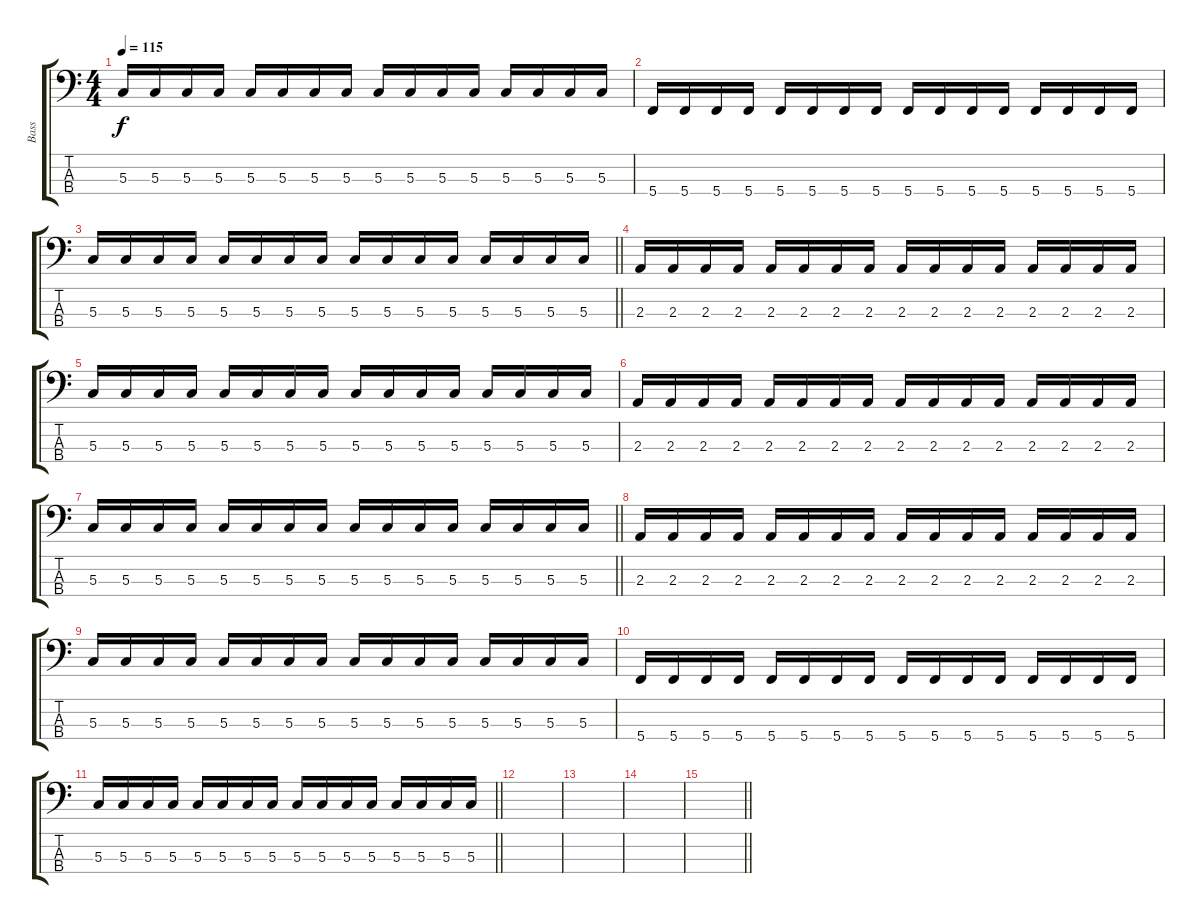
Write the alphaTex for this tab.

\track ("Bass" "Bass") {instrument electricbassfinger}
\staff {score tabs}
\tuning (F2 C2 G1 C1) {hide}
\ts (4 4)
\tempo 115
\clef f4
\ks c
5.3.16{dy f} 5.3.16 5.3.16 5.3.16 5.3.16 5.3.16 5.3.16 5.3.16 5.3.16 5.3.16 5.3.16 5.3.16 5.3.16 5.3.16 5.3.16 5.3.16 |
5.4.16 5.4.16 5.4.16 5.4.16 5.4.16 5.4.16 5.4.16 5.4.16 5.4.16 5.4.16 5.4.16 5.4.16 5.4.16 5.4.16 5.4.16 5.4.16 |
\barLineRight lightlight
5.3.16 5.3.16 5.3.16 5.3.16 5.3.16 5.3.16 5.3.16 5.3.16 5.3.16 5.3.16 5.3.16 5.3.16 5.3.16 5.3.16 5.3.16 5.3.16 |
2.3.16 2.3.16 2.3.16 2.3.16 2.3.16 2.3.16 2.3.16 2.3.16 2.3.16 2.3.16 2.3.16 2.3.16 2.3.16 2.3.16 2.3.16 2.3.16 |
5.3.16 5.3.16 5.3.16 5.3.16 5.3.16 5.3.16 5.3.16 5.3.16 5.3.16 5.3.16 5.3.16 5.3.16 5.3.16 5.3.16 5.3.16 5.3.16 |
2.3.16 2.3.16 2.3.16 2.3.16 2.3.16 2.3.16 2.3.16 2.3.16 2.3.16 2.3.16 2.3.16 2.3.16 2.3.16 2.3.16 2.3.16 2.3.16 |
\barLineRight lightlight
5.3.16 5.3.16 5.3.16 5.3.16 5.3.16 5.3.16 5.3.16 5.3.16 5.3.16 5.3.16 5.3.16 5.3.16 5.3.16 5.3.16 5.3.16 5.3.16 |
2.3.16 2.3.16 2.3.16 2.3.16 2.3.16 2.3.16 2.3.16 2.3.16 2.3.16 2.3.16 2.3.16 2.3.16 2.3.16 2.3.16 2.3.16 2.3.16 |
5.3.16 5.3.16 5.3.16 5.3.16 5.3.16 5.3.16 5.3.16 5.3.16 5.3.16 5.3.16 5.3.16 5.3.16 5.3.16 5.3.16 5.3.16 5.3.16 |
5.4.16 5.4.16 5.4.16 5.4.16 5.4.16 5.4.16 5.4.16 5.4.16 5.4.16 5.4.16 5.4.16 5.4.16 5.4.16 5.4.16 5.4.16 5.4.16 |
\barLineRight lightlight
5.3.16 5.3.16 5.3.16 5.3.16 5.3.16 5.3.16 5.3.16 5.3.16 5.3.16 5.3.16 5.3.16 5.3.16 5.3.16 5.3.16 5.3.16 5.3.16 |
|
|
|
\barLineRight lightlight
